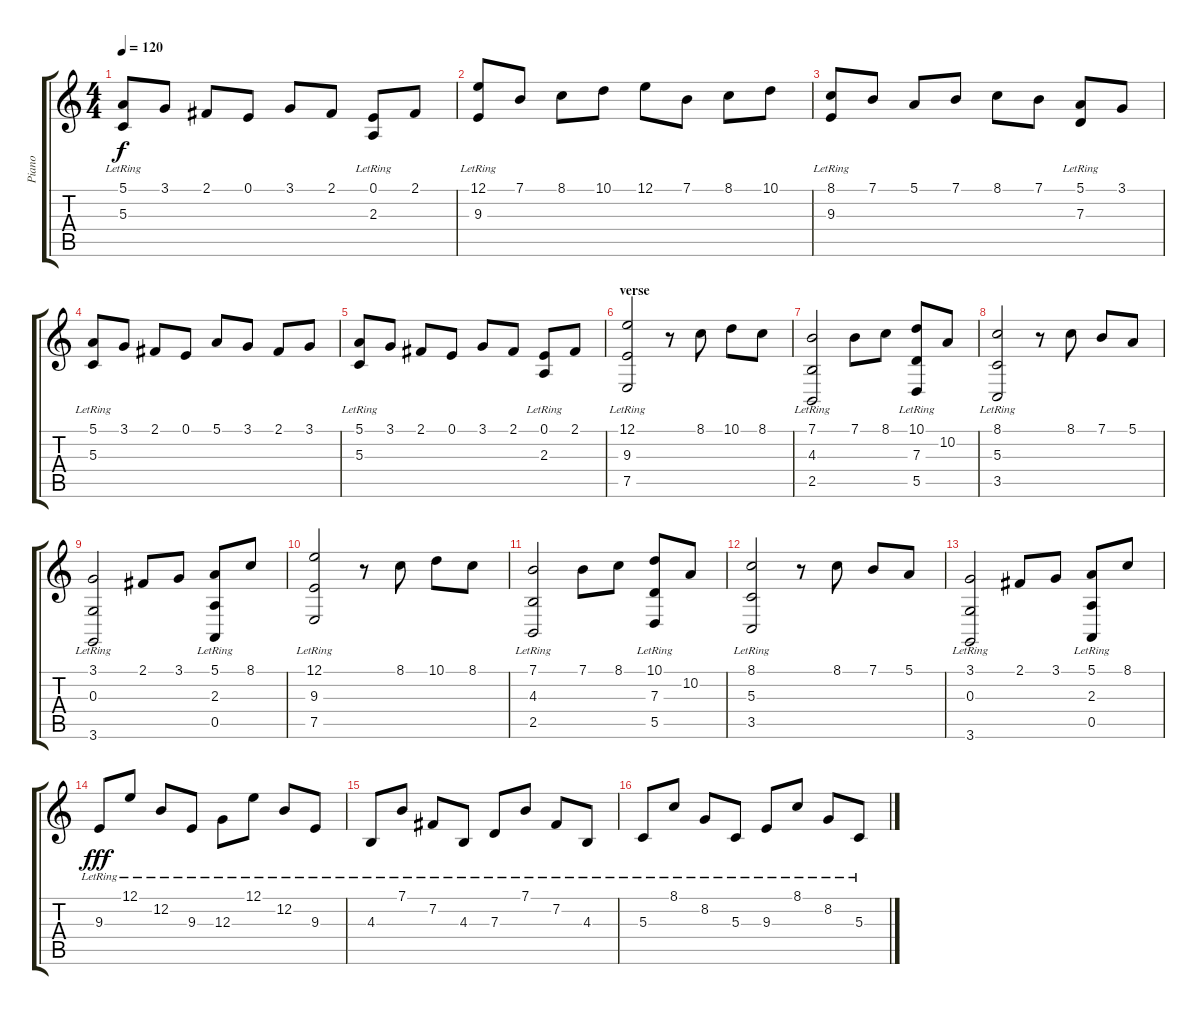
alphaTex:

\track ("Piano" "Piano") {instrument acousticgrandpiano}
\staff {score tabs}
\tuning (E4 B3 G3 D3 A2 E2) {hide}
\ts (4 4)
\tempo 120
\clef g2
\ks c
(5.1 5.3{lr}).8{dy f} 3.1.8 2.1.8 0.1.8 3.1.8 2.1.8 (0.1 2.3{lr}).8 2.1.8 |
(12.1 9.3{lr}).8 7.1.8 8.1.8 10.1.8 12.1.8 7.1.8 8.1.8 10.1.8 |
(8.1 9.3{lr}).8 7.1.8 5.1.8 7.1.8 8.1.8 7.1.8 (5.1 7.3{lr}).8 3.1.8 |
(5.1 5.3{lr}).8 3.1.8 2.1.8 0.1.8 5.1.8 3.1.8 2.1.8 3.1.8 |
(5.1 5.3{lr}).8 3.1.8 2.1.8 0.1.8 3.1.8 2.1.8 (0.1 2.3{lr}).8 2.1.8 |
\section ("" "verse")
(12.1{lr} 9.3{lr} 7.5{lr}).2 r.8 8.1.8 10.1.8 8.1.8 |
(7.1{lr} 4.3{lr} 2.5{lr}).2 7.1.8 8.1.8 (10.1{lr} 7.3{lr} 5.5{lr}).8 10.2.8 |
(8.1{lr} 5.3{lr} 3.5{lr}).2 r.8 8.1.8 7.1.8 5.1.8 |
(3.1{lr} 0.3{lr} 3.6{lr}).2 2.1.8 3.1.8 (5.1 2.3{lr} 0.5{lr}).8 8.1.8 |
(12.1{lr} 9.3{lr} 7.5{lr}).2 r.8 8.1.8 10.1.8 8.1.8 |
(7.1{lr} 4.3{lr} 2.5{lr}).2 7.1.8 8.1.8 (10.1{lr} 7.3{lr} 5.5{lr}).8 10.2.8 |
(8.1{lr} 5.3{lr} 3.5{lr}).2 r.8 8.1.8 7.1.8 5.1.8 |
(3.1{lr} 0.3{lr} 3.6{lr}).2 2.1.8 3.1.8 (5.1 2.3{lr} 0.5{lr}).8 8.1.8 |
9.3{lr}.8{dy fff} 12.1{lr}.8 12.2{lr}.8 9.3{lr}.8 12.3{lr}.8 12.1{lr}.8 12.2{lr}.8 9.3{lr}.8 |
4.3{lr}.8 7.1{lr}.8 7.2{lr}.8 4.3{lr}.8 7.3{lr}.8 7.1{lr}.8 7.2{lr}.8 4.3{lr}.8 |
5.3{lr}.8 8.1{lr}.8 8.2{lr}.8 5.3{lr}.8 9.3{lr}.8 8.1{lr}.8 8.2{lr}.8 5.3{lr}.8
